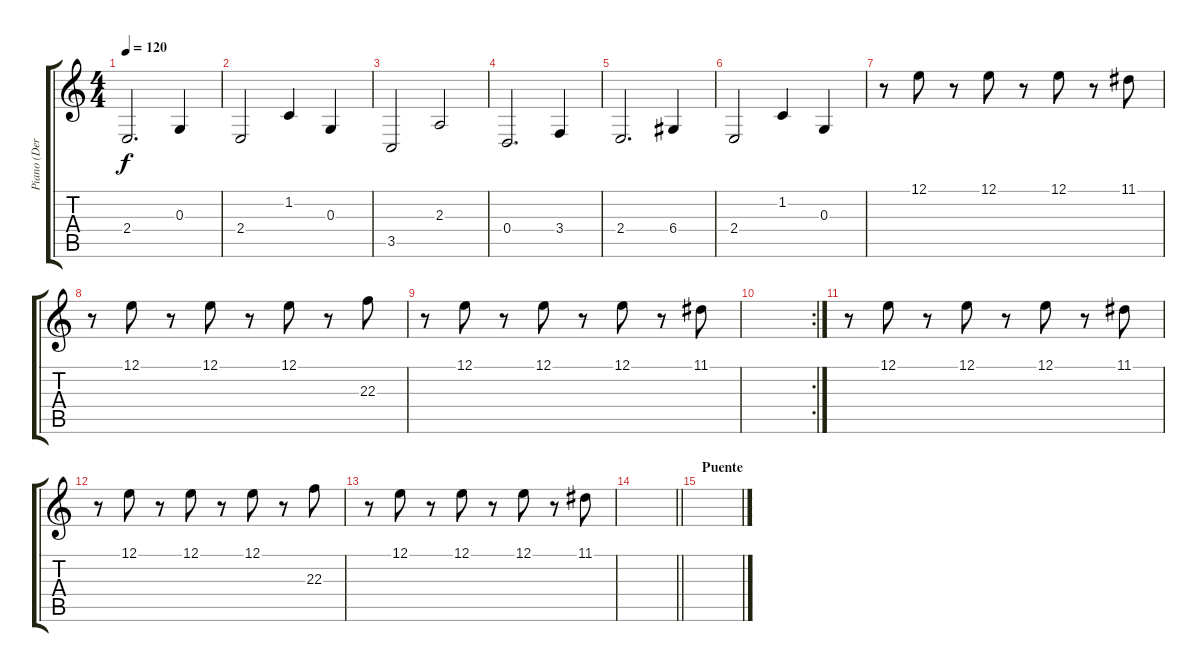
\track ("Piano (Der)" "Piano (Der") {instrument tremolostrings}
\staff {score tabs}
\tuning (E4 B3 G3 D3 A2 E2) {hide}
\ts (4 4)
\tempo 120
\clef g2
\ks c
2.4.2{d dy f} 0.3.4 |
2.4.2 1.2.4 0.3.4 |
3.5.2 2.3.2 |
0.4.2{d} 3.4.4 |
2.4.2{d} 6.4.4 |
2.4.2 1.2.4 0.3.4 |
r.8 12.1.8 r.8 12.1.8 r.8 12.1.8 r.8 11.1.8 |
r.8 12.1.8 r.8 12.1.8 r.8 12.1.8 r.8 22.3.8 |
r.8 12.1.8 r.8 12.1.8 r.8 12.1.8 r.8 11.1.8 |
\rc 2
|
r.8 12.1.8 r.8 12.1.8 r.8 12.1.8 r.8 11.1.8 |
r.8 12.1.8 r.8 12.1.8 r.8 12.1.8 r.8 22.3.8 |
r.8 12.1.8 r.8 12.1.8 r.8 12.1.8 r.8 11.1.8 |
\barLineRight lightlight
|
\section ("" "Puente")
